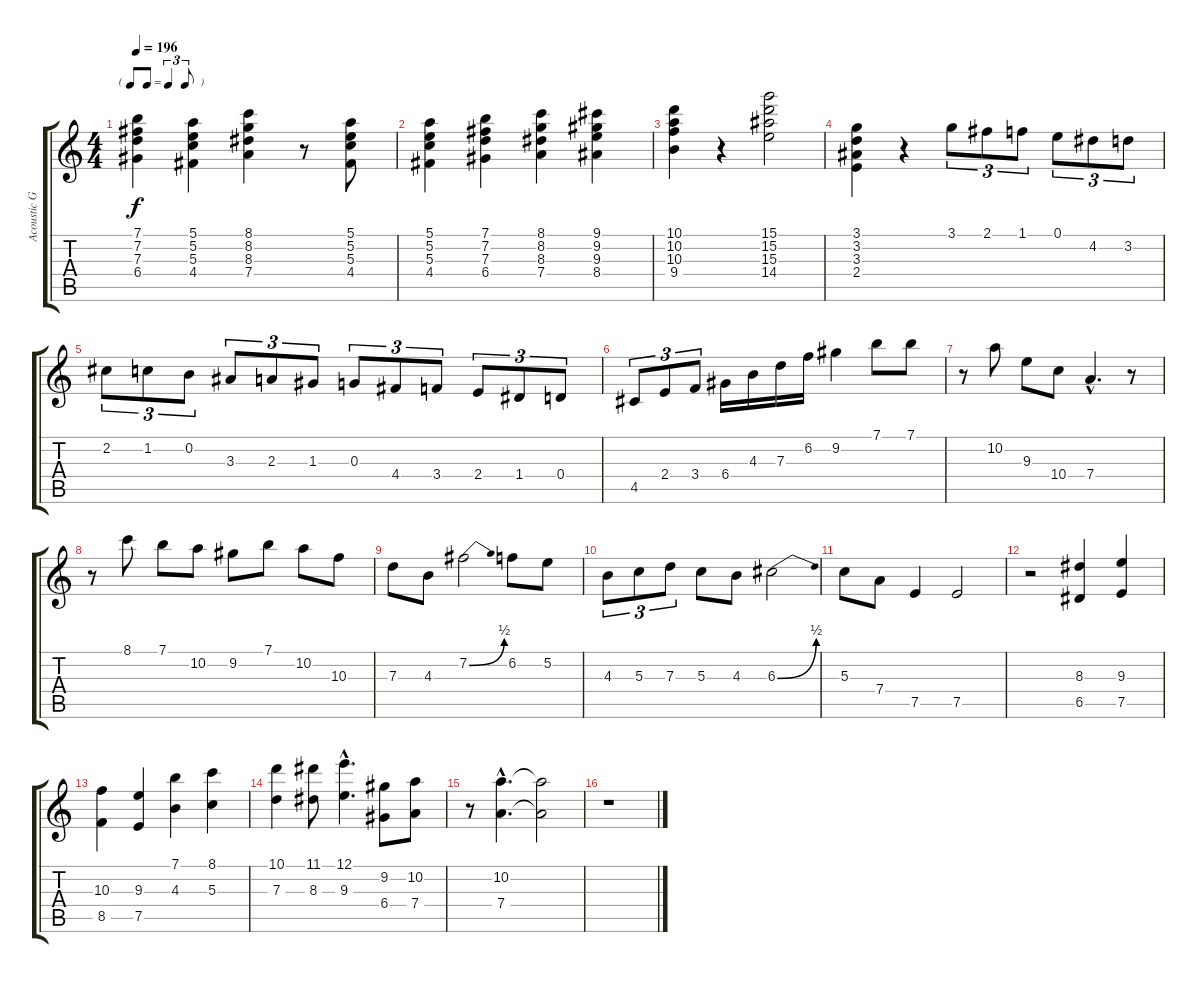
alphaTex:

\track ("Acoustic Guitar (Solo)" "Acoustic G") {instrument acousticguitarnylon}
\staff {score tabs}
\tuning (E4 B3 G3 D3 A2 E2) {hide}
\ts (4 4)
\tf triplet8th
\tempo 196
\clef g2
\ks c
(7.1 7.2 7.3 6.4).4{dy f} (5.1 5.2 5.3 4.4).4 (8.1 8.2 8.3 7.4).4 r.8 (5.1 5.2 5.3 4.4).8 |
(5.1 5.2 5.3 4.4).4 (7.1 7.2 7.3 6.4).4 (8.1 8.2 8.3 7.4).4 (9.1 9.2 9.3 8.4).4 |
(10.1 10.2 10.3 9.4).4 r.4 (15.1 15.2 15.3 14.4).2 |
(3.1 3.2 3.3 2.4).4 r.4 3.1.8{tu (3 2)} 2.1.8{tu (3 2)} 1.1.8{tu (3 2)} 0.1.8{tu (3 2)} 4.2.8{tu (3 2)} 3.2.8{tu (3 2)} |
2.2.8{tu (3 2)} 1.2.8{tu (3 2)} 0.2.8{tu (3 2)} 3.3.8{tu (3 2)} 2.3.8{tu (3 2)} 1.3.8{tu (3 2)} 0.3.8{tu (3 2)} 4.4.8{tu (3 2)} 3.4.8{tu (3 2)} 2.4.8{tu (3 2)} 1.4.8{tu (3 2)} 0.4.8{tu (3 2)} |
4.5.8{tu (3 2)} 2.4.8{tu (3 2)} 3.4.8{tu (3 2)} 6.4.16 4.3.16 7.3.16 6.2.16 9.2.4 7.1.8 7.1.8 |
r.8 10.2.8 9.3.8 10.4.8 7.4{hac}.4{d} r.8 |
r.8 8.1.8 7.1.8 10.2.8 9.2.8 7.1.8 10.2.8 10.3.8 |
7.3.8 4.3.8 7.2{be (bend 0 0 60 2)}.2 6.2.8 5.2.8 |
4.3.8{tu (3 2)} 5.3.8{tu (3 2)} 7.3.8{tu (3 2)} 5.3.8 4.3.8 6.3{be (bend 0 0 60 2)}.2 |
5.3.8 7.4.8 7.5.4 7.5.2 |
r.2 (8.3 6.5).4 (9.3 7.5).4 |
(10.3 8.5).4 (9.3 7.5).4 (7.1 4.3).4 (8.1 5.3).4 |
(10.1 7.3).4 (11.1 8.3).8 (12.1{hac} 9.3{hac}).4{d} (9.2 6.4).8 (10.2 7.4).8 |
r.8 (10.2{hac} 7.4{hac}).4{d} (10.2{t} 7.4{t}).2 |
r.1
